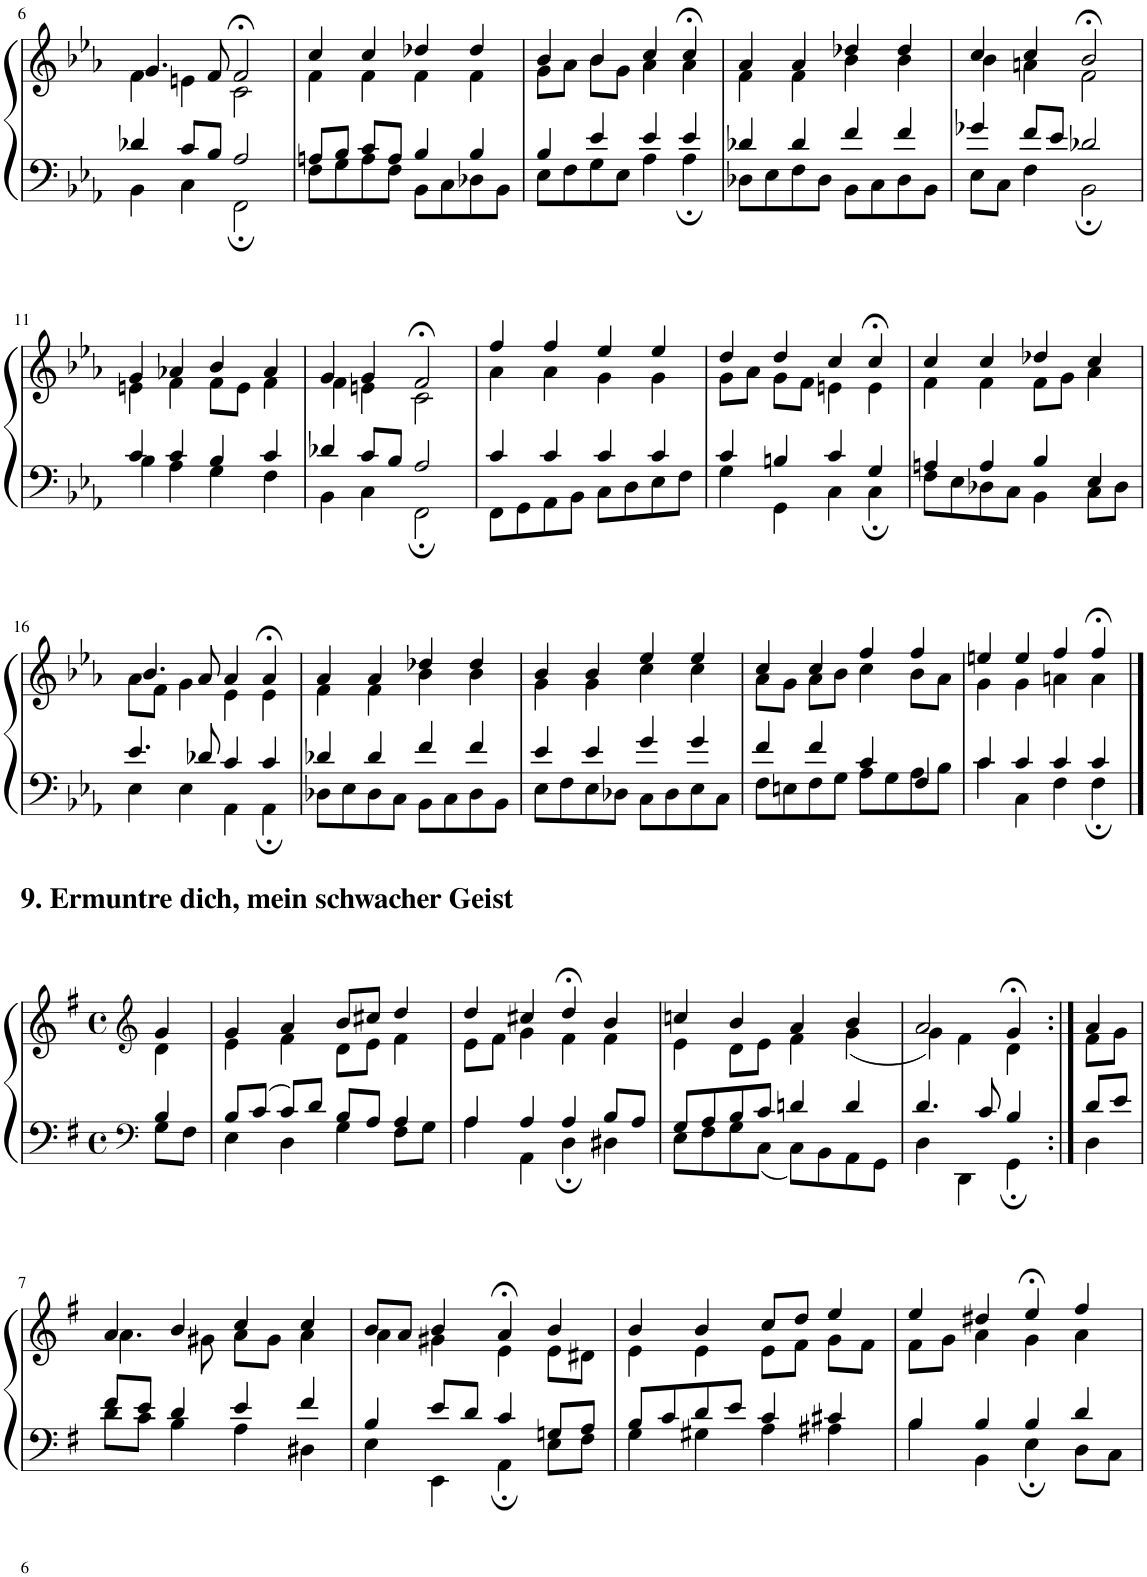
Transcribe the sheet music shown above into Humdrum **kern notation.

**kern	**kern
*part1	*part1
*staff2	*staff1
*I"Piano	*
*I'Pno	*
!!LO:PB:g=z
*clefF4	*clefG2
*k[b-e-a-]	*k[b-e-a-]
*M4/4	*M4/4
*met(c)	*met(c)
=6	=6
*^	*^
4d-X/	4BB-\	4.g/	4f\
8c/L	4C\	.	4en\
8B-/J	.	8f/	.
2A-/	2FF;\	2f;</	2c\
=7	=7	=7	=7
8An/L	8F\L	4cc/	4f\
8B-/J	8G\	.	.
8c/L	8A\	4cc/	4f\
8A/J	8F\J	.	.
4B-/	8BB-\L	4dd-X/	4f\
.	8C\	.	.
4B-/	8D-X\	4dd-/	4f\
.	8BB-\J	.	.
=8	=8	=8	=8
4B-/	8E-\L	4b-/	8g\L
.	8F\	.	8a-\J
4e-/	8G\	4b-/	8b-\L
.	8E-\J	.	8g\J
4e-/	4A-\	4cc/	4a-\
4e-/	4A-;\	4cc;</	4a-\
=9	=9	=9	=9
4d-X/	8D-X\L	4a-/	4f\
.	8E-\	.	.
4d-/	8F\	4a-/	4f\
.	8D-\J	.	.
4f/	8BB-\L	4dd-X/	4b-\
.	8C\	.	.
4f/	8D-\	4dd-/	4b-\
.	8BB-\J	.	.
=10	=10	=10	=10
4g-X/	8E-\L	4cc/	4b-\
.	8C\J	.	.
8f/L	4F\	4cc/	4an\
8e-/J	.	.	.
2d-X/	2BB-;\	2b-;</	2f\
!!LO:LB:g=z	!!
=11	=11	=11	=11
4c/	4B-\	4g/	4en\
4c/	4A-\	4a-X/	4f\
4B-/	4G\	4b-/	8f\L
.	.	.	8e\J
4c/	4F\	4a-/	4f\
=12	=12	=12	=12
4d-X/	4BB-\	4g/	4f\
8c/L	4C\	4g/	4en\
8B-/J	.	.	.
2A-/	2FF;\	2f;</	2c\
=13	=13	=13	=13
4c/	8FF\L	4ff/	4a-\
.	8GG\	.	.
4c/	8AA-\	4ff/	4a-\
.	8BB-\J	.	.
4c/	8C\L	4ee-/	4g\
.	8D\	.	.
4c/	8E-\	4ee-/	4g\
.	8F\J	.	.
=14	=14	=14	=14
4c/	4G\	4dd/	8g\L
.	.	.	8a-\J
4Bn/	4GG\	4dd/	8g\L
.	.	.	8f\J
4c/	4C\	4cc/	4en\
4G/	4C;\	4cc;</	4e\
=15	=15	=15	=15
4An/	8F\L	4cc/	4f\
.	8E-\	.	.
4A/	8D-X\	4cc/	4f\
.	8C\J	.	.
4B-/	4BB-\	4dd-X/	8f\L
.	.	.	8g\J
4E-/	8C\L	4cc/	4a-\
.	8D-\J	.	.
!!LO:LB:g=z	!!
=16	=16	=16	=16
4.e-/	4E-\	4.b-/	8a-\L
.	.	.	8f\J
.	4E-\	.	4g\
8d-X/	.	8a-/	.
4c/	4AA-\	4a-/	4e-\
4c/	4AA-;\	4a-;</	4e-\
=17	=17	=17	=17
4d-X/	8D-X\L	4a-/	4f\
.	8E-\	.	.
4d-/	8D-\	4a-/	4f\
.	8C\J	.	.
4f/	8BB-\L	4dd-X/	4b-\
.	8C\	.	.
4f/	8D-\	4dd-/	4b-\
.	8BB-\J	.	.
=18	=18	=18	=18
4e-/	8E-\L	4b-/	4g\
.	8F\	.	.
4e-/	8E-\	4b-/	4g\
.	8D-X\J	.	.
4g/	8C\L	4ee-/	4cc\
.	8D-\	.	.
4g/	8E-\	4ee-/	4cc\
.	8C\J	.	.
=19	=19	=19	=19
4f/	8F\L	4cc/	8a-\L
.	8En\	.	8g\J
4f/	8F\	4cc/	8a-\L
.	8G\J	.	8b-\J
4c/	8A-\L	4ff/	4cc\
.	8G\	.	.
4F/	8A-\	4ff/	8b-\L
.	8B-\J	.	8a-\J
=20	=20	=20	=20
4c/	4c\	4een/	4g\
4c/	4C\	4ee/	4g\
4c/	4F\	4ff/	4an\
4c/	4F;\	4ff;</	4a\
!!LO:LB:g=z	!!
==1	==1	==1	==1
*clefF4	*	*clefG2	*
*k[f#]	*	*k[f#]	*
*M4/4	*	*M4/4	*
*met(c)	*	*met(c)	*
4B/	8G\L	4g/	4d\
.	8F#\J	.	.
=2	=2	=2	=2
8B/L	4E\	4g/	4e\
8c/J	.	.	.
8c/L	4D\	4a/	4f#\
8d/J	.	.	.
8B/L	4G\	8b/L	8d\L
8A/J	.	8cc#X/J	8e\J
4A/	8F#\L	4dd/	4f#\
.	8G\J	.	.
=3	=3	=3	=3
4A/	4A\	4dd/	8e\L
.	.	.	8f#\J
4A/	4AA\	4cc#X/	4g\
4A/	4D;\	4dd;</	4f#\
8B/L	4D#X\	4b/	4f#\
8A/J	.	.	.
=4	=4	=4	=4
8G/L	8E\L	4ccn/	4e\
8A/	8F#\	.	.
8B/	8G\	4b/	8d\L
8c/J	8C\J	.	8e\J
4dn/	8C\L	4a/	4f#\
.	8BB\	.	.
4d/	8AA\	4b/	(4g\
.	8GG\J	.	.
=5	=5	=5	=5
4.d/	4D\	2a/	4g\)
.	4DD\	.	4f#\
8c/	.	.	.
4B/	4GG;\	4g;</	4d\
=6:|!	=6:|!	=6:|!	=6:|!
8d/L	4D\	4a/	8f#\L
8e/J	.	.	8g\J
!!LO:LB:g=z	!!
=7	=7	=7	=7
8f#/L	8d\L	4a/	4.a\
8e/J	8c\J	.	.
4d/	4B\	4b/	.
.	.	.	8g#X\
4e/	4A\	4cc/	8a\L
.	.	.	8g#\J
4f#/	4D#X\	4cc/	4a\
=8	=8	=8	=8
4B/	4E\	8b/L	4a\
.	.	8a/J	.
8e/L	4EE\	4b/	4g#X\
8d/J	.	.	.
4c/	4AA;\	4a;</	4e\
8Gn/L	8E\L	4b/	8e\L
8A/J	8F#\J	.	8d#X\J
=9	=9	=9	=9
8B/L	4G\	4b/	4e\
8c/	.	.	.
8d/	4G#X\	4b/	4e\
8e/J	.	.	.
4c/	4A\	8cc/L	8e\L
.	.	8dd/J	8f#\J
4c#X/	4A#X\	4ee/	8g\L
.	.	.	8f#\J
=10	=10	=10	=10
4B/	4B\	4ee/	8f#\L
.	.	.	8g\J
4B/	4BB\	4dd#X/	4a\
4B/	4E;\	4ee;</	4g\
4d/	8D\L	4ff#/	4a\
.	8C\J	.	.
*v	*v	*	*
*	*v	*v
=	=
*-	*-
